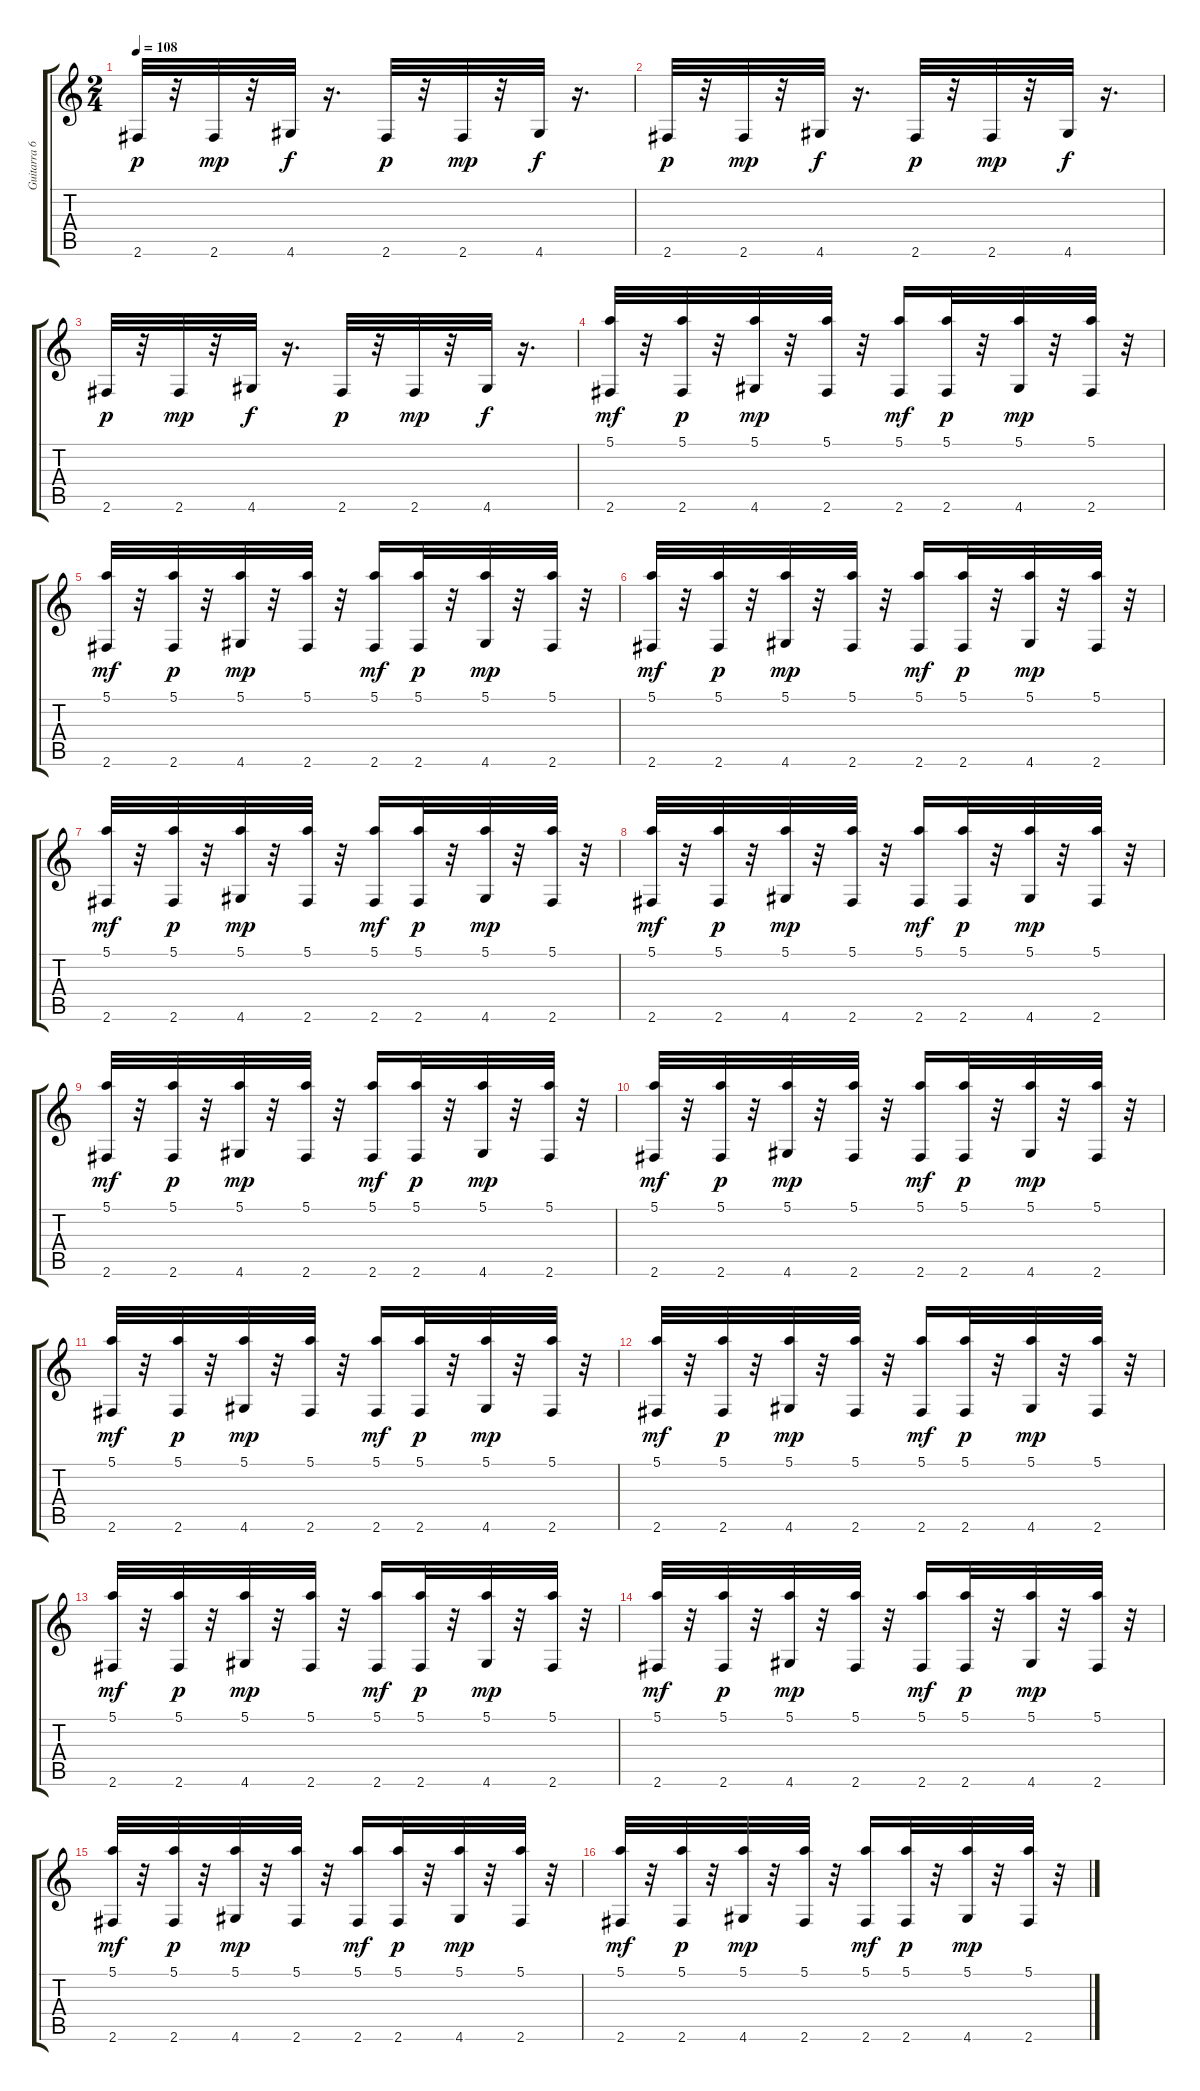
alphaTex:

\track ("Guitarra 6" "Guitarra 6") {instrument acousticguitarsteel}
\staff {score tabs}
\tuning (E4 B3 G3 D3 A2 E2) {hide}
\ts (2 4)
\tempo 108
\clef g2
\ks c
2.6.32{dy p} r.32 2.6.32{dy mp} r.32 4.6.32{dy f} r.16{d} 2.6.32{dy p} r.32 2.6.32{dy mp} r.32 4.6.32{dy f} r.16{d} |
2.6.32{dy p} r.32 2.6.32{dy mp} r.32 4.6.32{dy f} r.16{d} 2.6.32{dy p} r.32 2.6.32{dy mp} r.32 4.6.32{dy f} r.16{d} |
2.6.32{dy p} r.32 2.6.32{dy mp} r.32 4.6.32{dy f} r.16{d} 2.6.32{dy p} r.32 2.6.32{dy mp} r.32 4.6.32{dy f} r.16{d} |
(5.1 2.6).32{dy mf} r.32 (5.1 2.6).32{dy p} r.32 (5.1 4.6).32{dy mp} r.32 (5.1 2.6).32 r.32 (5.1 2.6).16{dy mf} (5.1 2.6).32{dy p} r.32 (5.1 4.6).32{dy mp} r.32 (5.1 2.6).32 r.32 |
(5.1 2.6).32{dy mf} r.32 (5.1 2.6).32{dy p} r.32 (5.1 4.6).32{dy mp} r.32 (5.1 2.6).32 r.32 (5.1 2.6).16{dy mf} (5.1 2.6).32{dy p} r.32 (5.1 4.6).32{dy mp} r.32 (5.1 2.6).32 r.32 |
(5.1 2.6).32{dy mf} r.32 (5.1 2.6).32{dy p} r.32 (5.1 4.6).32{dy mp} r.32 (5.1 2.6).32 r.32 (5.1 2.6).16{dy mf} (5.1 2.6).32{dy p} r.32 (5.1 4.6).32{dy mp} r.32 (5.1 2.6).32 r.32 |
(5.1 2.6).32{dy mf} r.32 (5.1 2.6).32{dy p} r.32 (5.1 4.6).32{dy mp} r.32 (5.1 2.6).32 r.32 (5.1 2.6).16{dy mf} (5.1 2.6).32{dy p} r.32 (5.1 4.6).32{dy mp} r.32 (5.1 2.6).32 r.32 |
(5.1 2.6).32{dy mf} r.32 (5.1 2.6).32{dy p} r.32 (5.1 4.6).32{dy mp} r.32 (5.1 2.6).32 r.32 (5.1 2.6).16{dy mf} (5.1 2.6).32{dy p} r.32 (5.1 4.6).32{dy mp} r.32 (5.1 2.6).32 r.32 |
(5.1 2.6).32{dy mf} r.32 (5.1 2.6).32{dy p} r.32 (5.1 4.6).32{dy mp} r.32 (5.1 2.6).32 r.32 (5.1 2.6).16{dy mf} (5.1 2.6).32{dy p} r.32 (5.1 4.6).32{dy mp} r.32 (5.1 2.6).32 r.32 |
(5.1 2.6).32{dy mf} r.32 (5.1 2.6).32{dy p} r.32 (5.1 4.6).32{dy mp} r.32 (5.1 2.6).32 r.32 (5.1 2.6).16{dy mf} (5.1 2.6).32{dy p} r.32 (5.1 4.6).32{dy mp} r.32 (5.1 2.6).32 r.32 |
(5.1 2.6).32{dy mf} r.32 (5.1 2.6).32{dy p} r.32 (5.1 4.6).32{dy mp} r.32 (5.1 2.6).32 r.32 (5.1 2.6).16{dy mf} (5.1 2.6).32{dy p} r.32 (5.1 4.6).32{dy mp} r.32 (5.1 2.6).32 r.32 |
(5.1 2.6).32{dy mf} r.32 (5.1 2.6).32{dy p} r.32 (5.1 4.6).32{dy mp} r.32 (5.1 2.6).32 r.32 (5.1 2.6).16{dy mf} (5.1 2.6).32{dy p} r.32 (5.1 4.6).32{dy mp} r.32 (5.1 2.6).32 r.32 |
(5.1 2.6).32{dy mf} r.32 (5.1 2.6).32{dy p} r.32 (5.1 4.6).32{dy mp} r.32 (5.1 2.6).32 r.32 (5.1 2.6).16{dy mf} (5.1 2.6).32{dy p} r.32 (5.1 4.6).32{dy mp} r.32 (5.1 2.6).32 r.32 |
(5.1 2.6).32{dy mf} r.32 (5.1 2.6).32{dy p} r.32 (5.1 4.6).32{dy mp} r.32 (5.1 2.6).32 r.32 (5.1 2.6).16{dy mf} (5.1 2.6).32{dy p} r.32 (5.1 4.6).32{dy mp} r.32 (5.1 2.6).32 r.32 |
(5.1 2.6).32{dy mf} r.32 (5.1 2.6).32{dy p} r.32 (5.1 4.6).32{dy mp} r.32 (5.1 2.6).32 r.32 (5.1 2.6).16{dy mf} (5.1 2.6).32{dy p} r.32 (5.1 4.6).32{dy mp} r.32 (5.1 2.6).32 r.32 |
(5.1 2.6).32{dy mf} r.32 (5.1 2.6).32{dy p} r.32 (5.1 4.6).32{dy mp} r.32 (5.1 2.6).32 r.32 (5.1 2.6).16{dy mf} (5.1 2.6).32{dy p} r.32 (5.1 4.6).32{dy mp} r.32 (5.1 2.6).32 r.32
